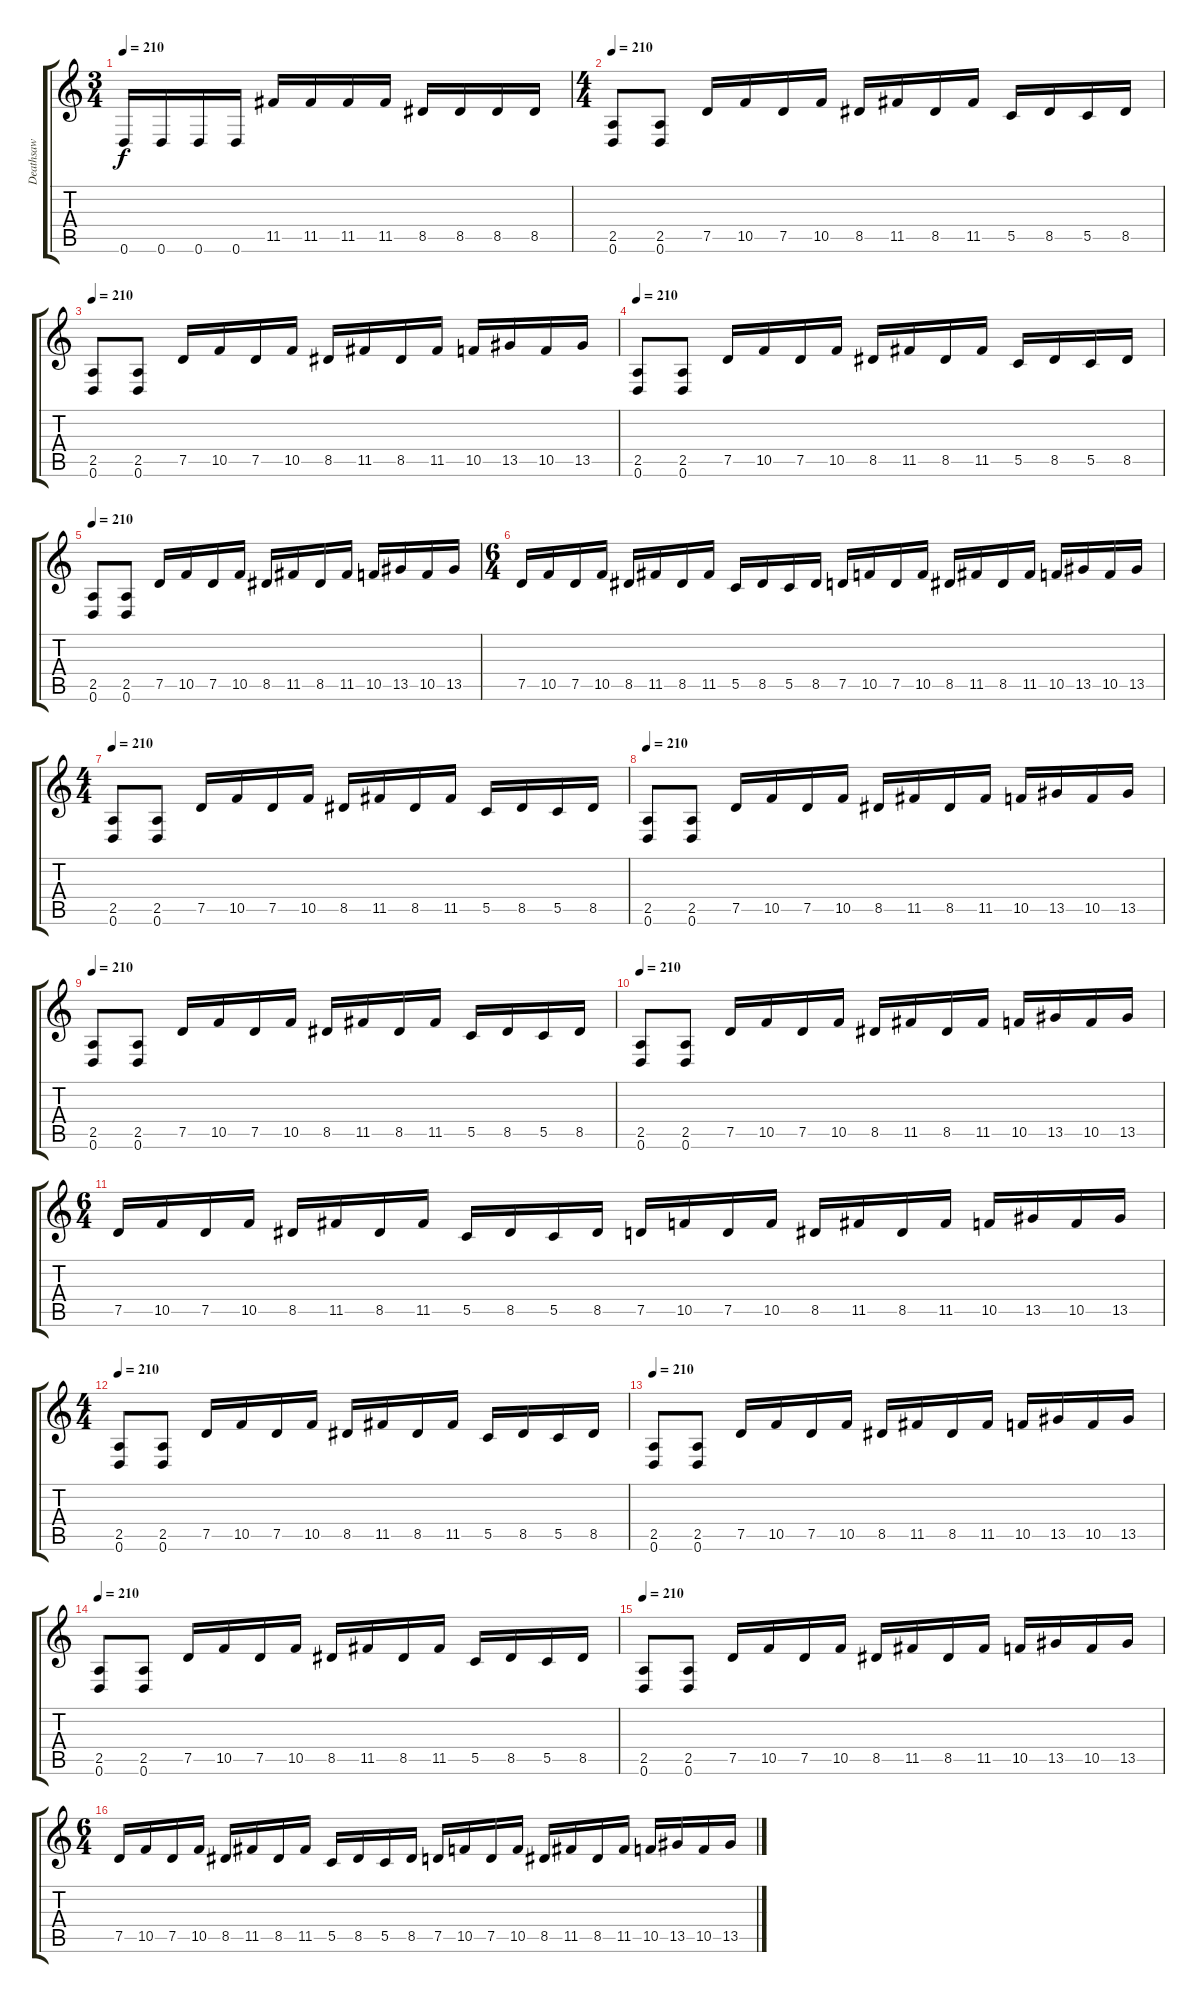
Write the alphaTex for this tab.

\track ("Deathsaw" "Deathsaw") {instrument distortionguitar}
\staff {score tabs}
\tuning (D4 A3 F3 C3 G2 D2) {hide}
\ts (3 4)
\tempo 210
\clef g2
\ks c
0.6.16{dy f} 0.6.16 0.6.16 0.6.16 11.5.16 11.5.16 11.5.16 11.5.16 8.5.16 8.5.16 8.5.16 8.5.16 |
\ts (4 4)
\tempo 210
(2.5 0.6).8{instrument distortionguitar} (2.5 0.6).8 7.5.16 10.5.16 7.5.16 10.5.16 8.5.16 11.5.16 8.5.16 11.5.16 5.5.16 8.5.16 5.5.16 8.5.16 |
\tempo 210
(2.5 0.6).8 (2.5 0.6).8 7.5.16 10.5.16 7.5.16 10.5.16 8.5.16 11.5.16 8.5.16 11.5.16 10.5.16 13.5.16 10.5.16 13.5.16 |
\tempo 210
(2.5 0.6).8{instrument distortionguitar} (2.5 0.6).8 7.5.16 10.5.16 7.5.16 10.5.16 8.5.16 11.5.16 8.5.16 11.5.16 5.5.16 8.5.16 5.5.16 8.5.16 |
\tempo 210
(2.5 0.6).8 (2.5 0.6).8 7.5.16 10.5.16 7.5.16 10.5.16 8.5.16 11.5.16 8.5.16 11.5.16 10.5.16 13.5.16 10.5.16 13.5.16 |
\ts (6 4)
7.5.16 10.5.16 7.5.16 10.5.16 8.5.16 11.5.16 8.5.16 11.5.16 5.5.16 8.5.16 5.5.16 8.5.16 7.5.16 10.5.16 7.5.16 10.5.16 8.5.16 11.5.16 8.5.16 11.5.16 10.5.16 13.5.16 10.5.16 13.5.16 |
\ts (4 4)
\tempo 210
(2.5 0.6).8{instrument distortionguitar} (2.5 0.6).8 7.5.16 10.5.16 7.5.16 10.5.16 8.5.16 11.5.16 8.5.16 11.5.16 5.5.16 8.5.16 5.5.16 8.5.16 |
\tempo 210
(2.5 0.6).8 (2.5 0.6).8 7.5.16 10.5.16 7.5.16 10.5.16 8.5.16 11.5.16 8.5.16 11.5.16 10.5.16 13.5.16 10.5.16 13.5.16 |
\tempo 210
(2.5 0.6).8{instrument distortionguitar} (2.5 0.6).8 7.5.16 10.5.16 7.5.16 10.5.16 8.5.16 11.5.16 8.5.16 11.5.16 5.5.16 8.5.16 5.5.16 8.5.16 |
\tempo 210
(2.5 0.6).8 (2.5 0.6).8 7.5.16 10.5.16 7.5.16 10.5.16 8.5.16 11.5.16 8.5.16 11.5.16 10.5.16 13.5.16 10.5.16 13.5.16 |
\ts (6 4)
7.5.16 10.5.16 7.5.16 10.5.16 8.5.16 11.5.16 8.5.16 11.5.16 5.5.16 8.5.16 5.5.16 8.5.16 7.5.16 10.5.16 7.5.16 10.5.16 8.5.16 11.5.16 8.5.16 11.5.16 10.5.16 13.5.16 10.5.16 13.5.16 |
\ts (4 4)
\tempo 210
(2.5 0.6).8{instrument distortionguitar} (2.5 0.6).8 7.5.16 10.5.16 7.5.16 10.5.16 8.5.16 11.5.16 8.5.16 11.5.16 5.5.16 8.5.16 5.5.16 8.5.16 |
\tempo 210
(2.5 0.6).8 (2.5 0.6).8 7.5.16 10.5.16 7.5.16 10.5.16 8.5.16 11.5.16 8.5.16 11.5.16 10.5.16 13.5.16 10.5.16 13.5.16 |
\tempo 210
(2.5 0.6).8{instrument distortionguitar} (2.5 0.6).8 7.5.16 10.5.16 7.5.16 10.5.16 8.5.16 11.5.16 8.5.16 11.5.16 5.5.16 8.5.16 5.5.16 8.5.16 |
\tempo 210
(2.5 0.6).8 (2.5 0.6).8 7.5.16 10.5.16 7.5.16 10.5.16 8.5.16 11.5.16 8.5.16 11.5.16 10.5.16 13.5.16 10.5.16 13.5.16 |
\ts (6 4)
7.5.16 10.5.16 7.5.16 10.5.16 8.5.16 11.5.16 8.5.16 11.5.16 5.5.16 8.5.16 5.5.16 8.5.16 7.5.16 10.5.16 7.5.16 10.5.16 8.5.16 11.5.16 8.5.16 11.5.16 10.5.16 13.5.16 10.5.16 13.5.16
